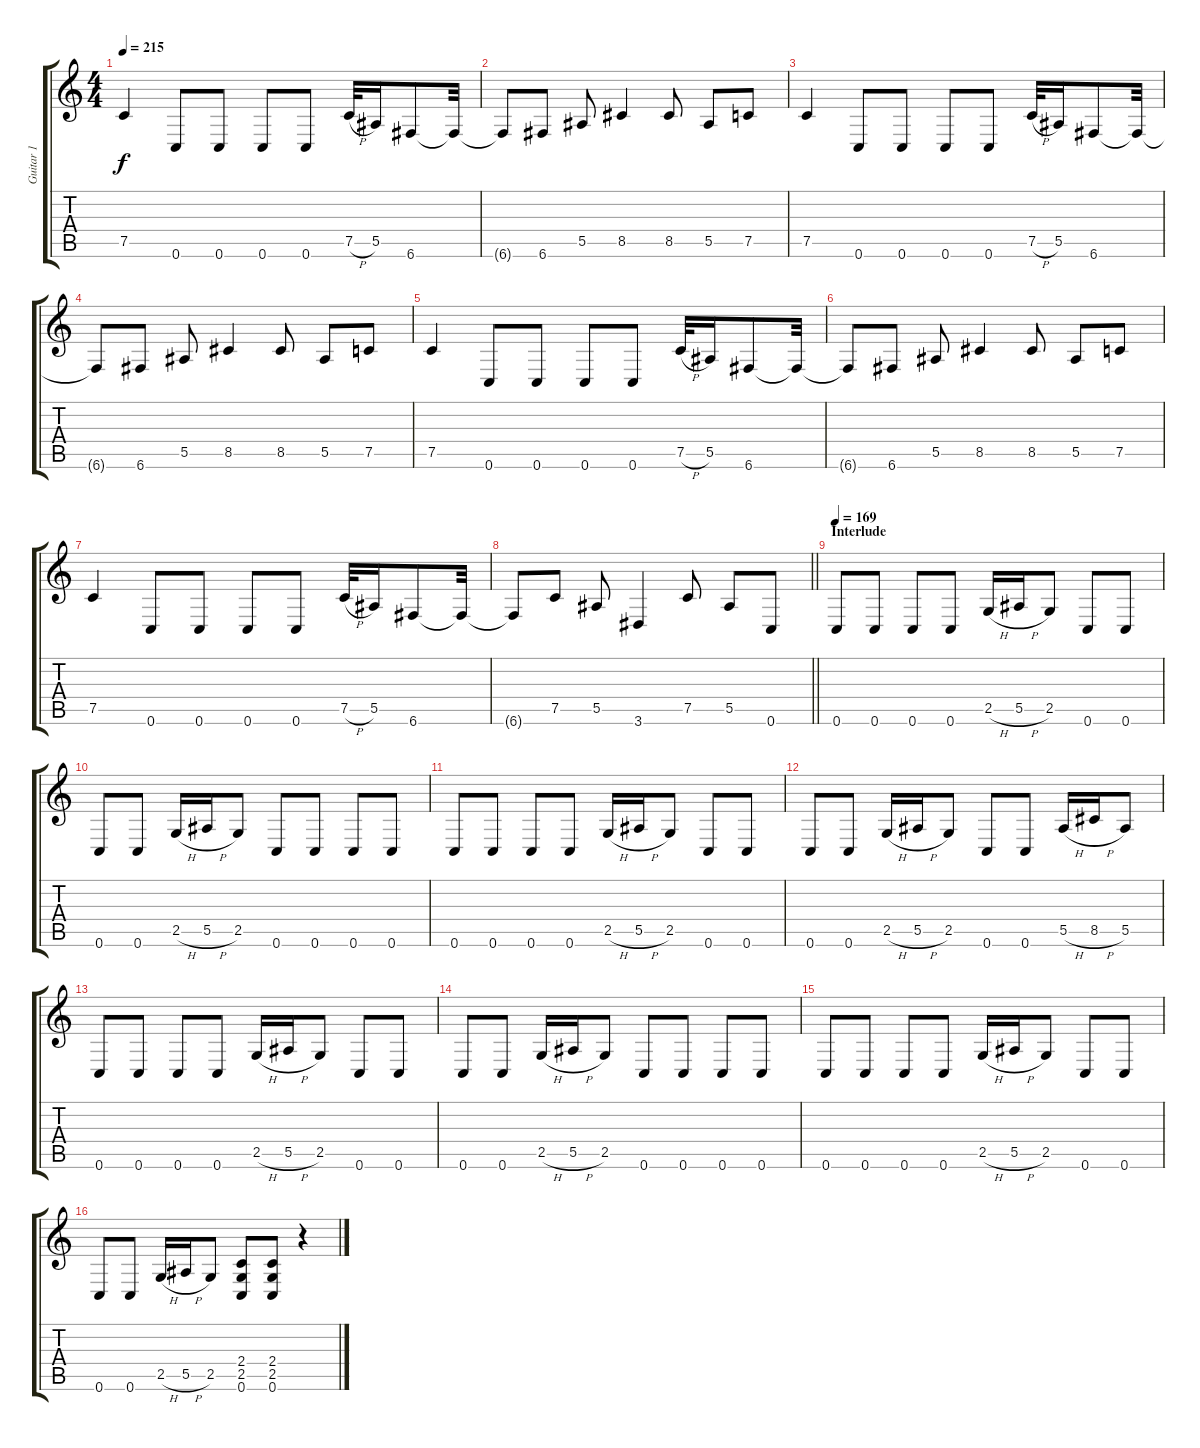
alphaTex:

\track ("Guitar 1" "Guitar 1") {instrument distortionguitar}
\staff {score tabs}
\tuning (C4 G3 Eb3 Bb2 F2 C2) {hide}
\ts (4 4)
\tempo 215
\clef g2
\ks c
7.5.4{dy f} 0.6.8 0.6.8 0.6.8 0.6.8 7.5{h}.32 5.5.16 6.6.8 6.6{t}.32 |
6.6{t}.8 6.6.8 5.5.8 8.5.4 8.5.8 5.5.8 7.5.8 |
7.5.4 0.6.8 0.6.8 0.6.8 0.6.8 7.5{h}.32 5.5.16 6.6.8 6.6{t}.32 |
6.6{t}.8 6.6.8 5.5.8 8.5.4 8.5.8 5.5.8 7.5.8 |
7.5.4 0.6.8 0.6.8 0.6.8 0.6.8 7.5{h}.32 5.5.16 6.6.8 6.6{t}.32 |
6.6{t}.8 6.6.8 5.5.8 8.5.4 8.5.8 5.5.8 7.5.8 |
7.5.4 0.6.8 0.6.8 0.6.8 0.6.8 7.5{h}.32 5.5.16 6.6.8 6.6{t}.32 |
\barLineRight lightlight
6.6{t}.8 7.5.8 5.5.8 3.6.4 7.5.8 5.5.8 0.6.8 |
\section ("" "Interlude")
\tempo 169
0.6.8 0.6.8 0.6.8 0.6.8 2.5{h}.16 5.5{h}.16 2.5.8 0.6.8 0.6.8 |
0.6.8 0.6.8 2.5{h}.16 5.5{h}.16 2.5.8 0.6.8 0.6.8 0.6.8 0.6.8 |
0.6.8 0.6.8 0.6.8 0.6.8 2.5{h}.16 5.5{h}.16 2.5.8 0.6.8 0.6.8 |
0.6.8 0.6.8 2.5{h}.16 5.5{h}.16 2.5.8 0.6.8 0.6.8 5.5{h}.16 8.5{h}.16 5.5.8 |
0.6.8 0.6.8 0.6.8 0.6.8 2.5{h}.16 5.5{h}.16 2.5.8 0.6.8 0.6.8 |
0.6.8 0.6.8 2.5{h}.16 5.5{h}.16 2.5.8 0.6.8 0.6.8 0.6.8 0.6.8 |
0.6.8 0.6.8 0.6.8 0.6.8 2.5{h}.16 5.5{h}.16 2.5.8 0.6.8 0.6.8 |
0.6.8 0.6.8 2.5{h}.16 5.5{h}.16 2.5.8 (2.4 2.5 0.6).8 (2.4 2.5 0.6).8 r.4
